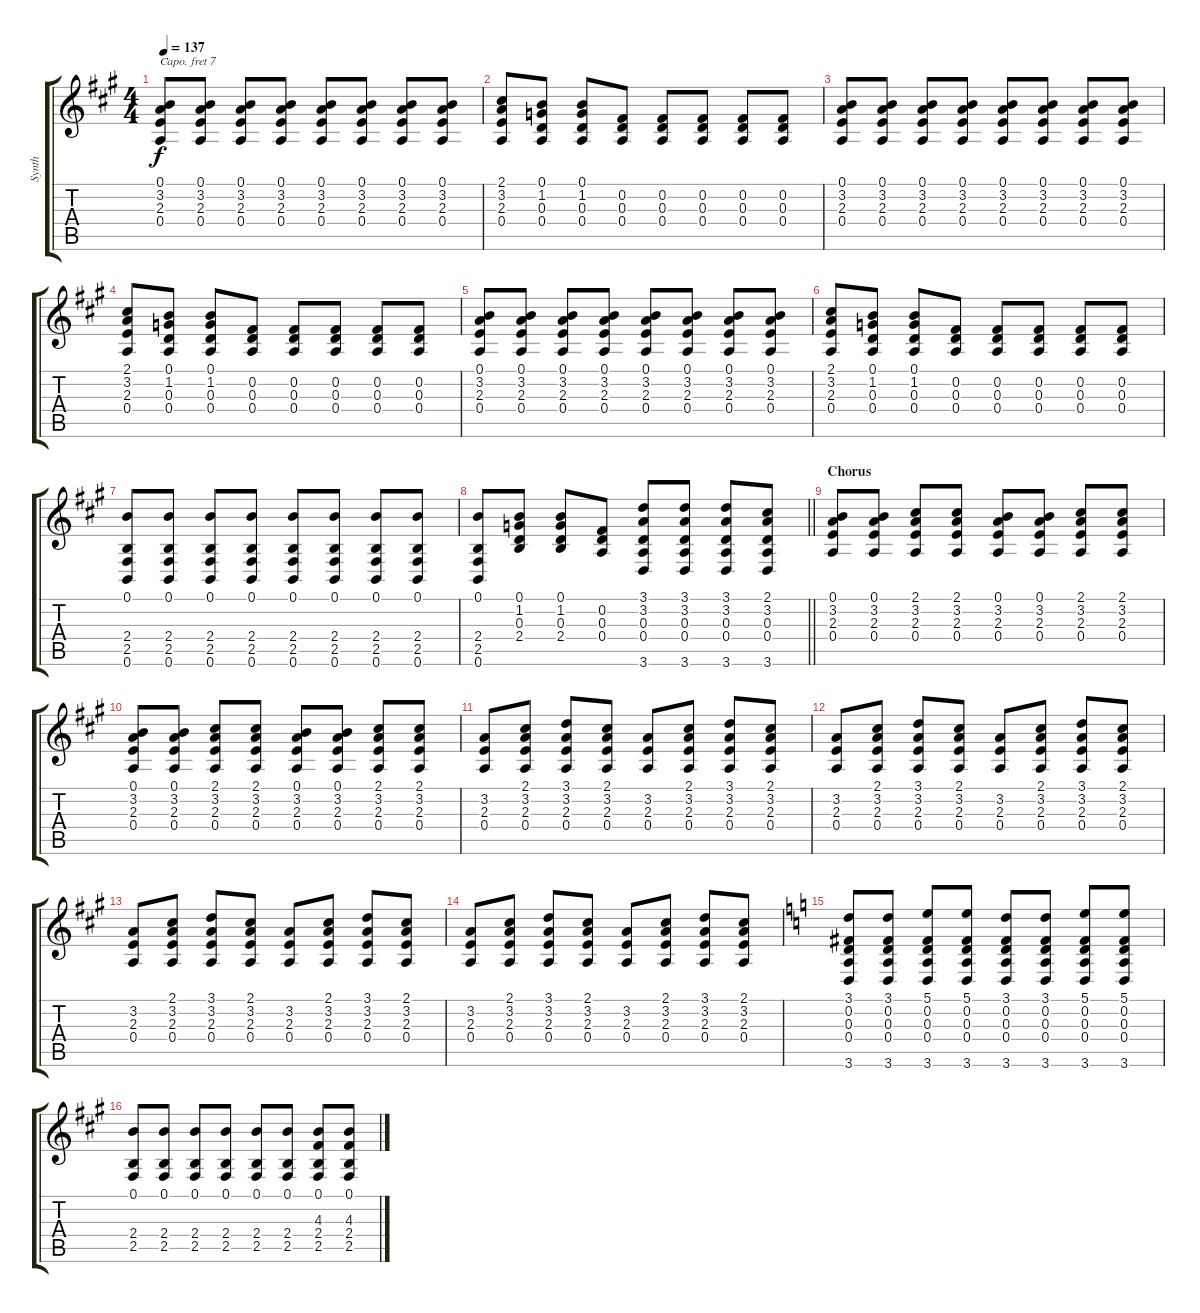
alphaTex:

\track ("Synth" "Synth") {instrument lead5charang}
\staff {score tabs}
\capo 7
\tuning (E4 B3 G3 D3 A2 E2) {hide}
\ts (4 4)
\tempo 137
\clef g2
\ks a
(0.1 3.2 2.3 0.4).8{dy f} (0.1 3.2 2.3 0.4).8 (0.1 3.2 2.3 0.4).8 (0.1 3.2 2.3 0.4).8 (0.1 3.2 2.3 0.4).8 (0.1 3.2 2.3 0.4).8 (0.1 3.2 2.3 0.4).8 (0.1 3.2 2.3 0.4).8 |
(2.1 3.2 2.3 0.4).8 (0.1 1.2 0.3 0.4).8 (0.1 1.2 0.3 0.4).8 (0.2 0.3 0.4).8 (0.2 0.3 0.4).8 (0.2 0.3 0.4).8 (0.2 0.3 0.4).8 (0.2 0.3 0.4).8 |
(0.1 3.2 2.3 0.4).8 (0.1 3.2 2.3 0.4).8 (0.1 3.2 2.3 0.4).8 (0.1 3.2 2.3 0.4).8 (0.1 3.2 2.3 0.4).8 (0.1 3.2 2.3 0.4).8 (0.1 3.2 2.3 0.4).8 (0.1 3.2 2.3 0.4).8 |
(2.1 3.2 2.3 0.4).8 (0.1 1.2 0.3 0.4).8 (0.1 1.2 0.3 0.4).8 (0.2 0.3 0.4).8 (0.2 0.3 0.4).8 (0.2 0.3 0.4).8 (0.2 0.3 0.4).8 (0.2 0.3 0.4).8 |
(0.1 3.2 2.3 0.4).8 (0.1 3.2 2.3 0.4).8 (0.1 3.2 2.3 0.4).8 (0.1 3.2 2.3 0.4).8 (0.1 3.2 2.3 0.4).8 (0.1 3.2 2.3 0.4).8 (0.1 3.2 2.3 0.4).8 (0.1 3.2 2.3 0.4).8 |
(2.1 3.2 2.3 0.4).8 (0.1 1.2 0.3 0.4).8 (0.1 1.2 0.3 0.4).8 (0.2 0.3 0.4).8 (0.2 0.3 0.4).8 (0.2 0.3 0.4).8 (0.2 0.3 0.4).8 (0.2 0.3 0.4).8 |
(0.1 2.4 2.5 0.6).8 (0.1 2.4 2.5 0.6).8 (0.1 2.4 2.5 0.6).8 (0.1 2.4 2.5 0.6).8 (0.1 2.4 2.5 0.6).8 (0.1 2.4 2.5 0.6).8 (0.1 2.4 2.5 0.6).8 (0.1 2.4 2.5 0.6).8 |
\barLineRight lightlight
(0.1 2.4 2.5 0.6).8 (0.1 1.2 0.3 2.4).8 (0.1 1.2 0.3 2.4).8 (0.2 0.3 0.4).8 (3.1 3.2 0.3 0.4 3.6).8 (3.1 3.2 0.3 0.4 3.6).8 (3.1 3.2 0.3 0.4 3.6).8 (2.1 3.2 0.3 0.4 3.6).8 |
\section ("" "Chorus")
(0.1 3.2 2.3 0.4).8 (0.1 3.2 2.3 0.4).8 (2.1 3.2 2.3 0.4).8 (2.1 3.2 2.3 0.4).8 (0.1 3.2 2.3 0.4).8 (0.1 3.2 2.3 0.4).8 (2.1 3.2 2.3 0.4).8 (2.1 3.2 2.3 0.4).8 |
(0.1 3.2 2.3 0.4).8 (0.1 3.2 2.3 0.4).8 (2.1 3.2 2.3 0.4).8 (2.1 3.2 2.3 0.4).8 (0.1 3.2 2.3 0.4).8 (0.1 3.2 2.3 0.4).8 (2.1 3.2 2.3 0.4).8 (2.1 3.2 2.3 0.4).8 |
(3.2 2.3 0.4).8 (2.1 3.2 2.3 0.4).8 (3.1 3.2 2.3 0.4).8 (2.1 3.2 2.3 0.4).8 (3.2 2.3 0.4).8 (2.1 3.2 2.3 0.4).8 (3.1 3.2 2.3 0.4).8 (2.1 3.2 2.3 0.4).8 |
(3.2 2.3 0.4).8 (2.1 3.2 2.3 0.4).8 (3.1 3.2 2.3 0.4).8 (2.1 3.2 2.3 0.4).8 (3.2 2.3 0.4).8 (2.1 3.2 2.3 0.4).8 (3.1 3.2 2.3 0.4).8 (2.1 3.2 2.3 0.4).8 |
(3.2 2.3 0.4).8 (2.1 3.2 2.3 0.4).8 (3.1 3.2 2.3 0.4).8 (2.1 3.2 2.3 0.4).8 (3.2 2.3 0.4).8 (2.1 3.2 2.3 0.4).8 (3.1 3.2 2.3 0.4).8 (2.1 3.2 2.3 0.4).8 |
(3.2 2.3 0.4).8 (2.1 3.2 2.3 0.4).8 (3.1 3.2 2.3 0.4).8 (2.1 3.2 2.3 0.4).8 (3.2 2.3 0.4).8 (2.1 3.2 2.3 0.4).8 (3.1 3.2 2.3 0.4).8 (2.1 3.2 2.3 0.4).8 |
\ks c
(3.1 0.2 0.3 0.4 3.6).8 (3.1 0.2 0.3 0.4 3.6).8 (5.1 0.2 0.3 0.4 3.6).8 (5.1 0.2 0.3 0.4 3.6).8 (3.1 0.2 0.3 0.4 3.6).8 (3.1 0.2 0.3 0.4 3.6).8 (5.1 0.2 0.3 0.4 3.6).8 (5.1 0.2 0.3 0.4 3.6).8 |
\ks a
(0.1 2.4 2.5).8 (0.1 2.4 2.5).8 (0.1 2.4 2.5).8 (0.1 2.4 2.5).8 (0.1 2.4 2.5).8 (0.1 2.4 2.5).8 (0.1 4.3 2.4 2.5).8 (0.1 4.3 2.4 2.5).8
